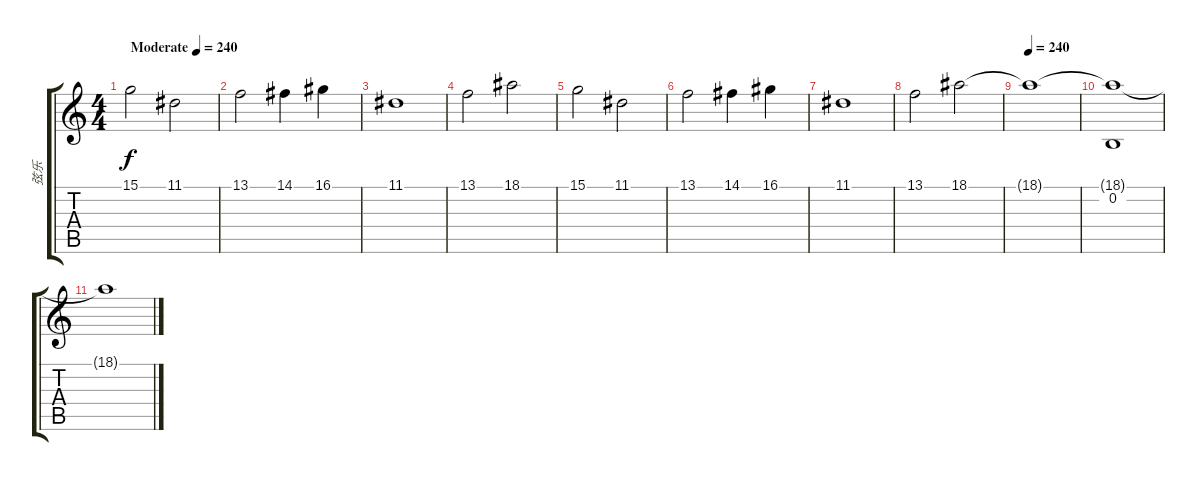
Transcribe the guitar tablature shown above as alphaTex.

\track ("弦乐" "弦乐") {instrument stringensemble1}
\staff {score tabs}
\tuning (E4 B3 G3 D3 A2 E2) {hide}
\ts (4 4)
\tempo (240 "Moderate")
\tempo 90
\tempo (240 "Moderate")
\clef g2
\ks c
15.1.2{dy f instrument stringensemble1} 11.1.2 |
13.1.2 14.1.4 16.1.4 |
11.1.1 |
13.1.2 18.1.2 |
15.1.2 11.1.2 |
13.1.2 14.1.4 16.1.4 |
11.1.1 |
13.1.2 18.1.2 |
\tempo 240
18.1{t}.1 |
(18.1{t} 0.2).1 |
18.1{t}.1
